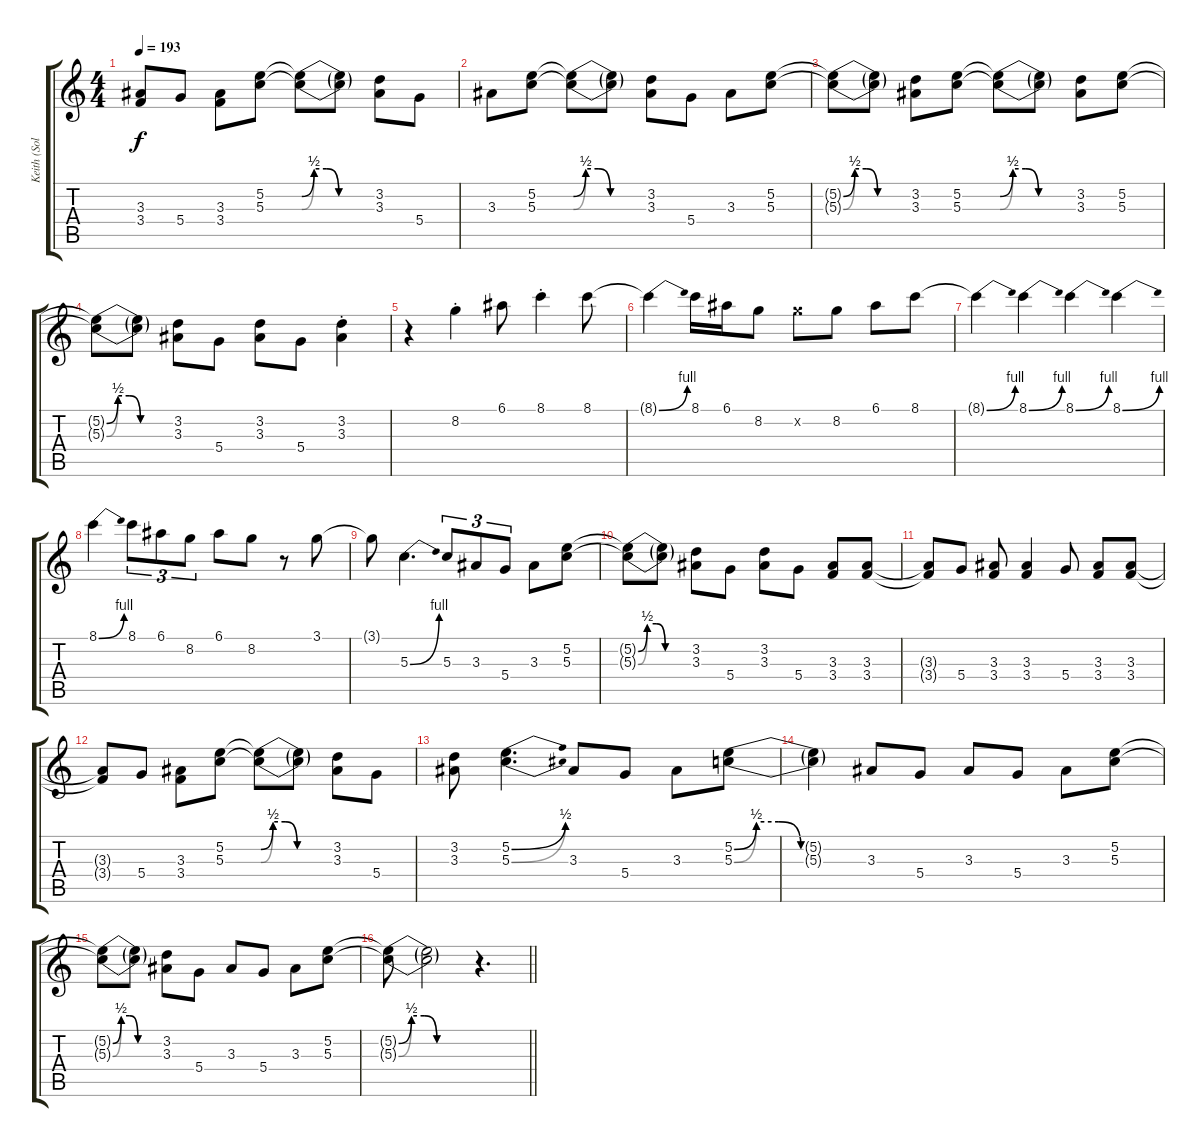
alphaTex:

\track ("Keith (Solo)" "Keith (Sol") {instrument overdrivenguitar}
\staff {score tabs}
\tuning (E4 B3 G3 D3 A2 E2) {hide}
\ts (4 4)
\tempo 193
\clef g2
\ks c
(3.3{t} 3.4{t}).8{dy f} 5.4.8 (3.3 3.4).8 (5.2 5.3).8 (5.2{be (custom 0 0 10 2 20 2 30 0 60 0) t} 5.3{be (custom 0 0 10 2 20 2 30 0 60 0) t}).8 (5.2{t} 5.3{t}).8 (3.2 3.3).8 5.4.8 |
3.3.8 (5.2 5.3).8 (5.2{be (custom 0 0 10 2 20 2 30 0 60 0) t} 5.3{be (custom 0 0 10 2 20 2 30 0 60 0) t}).8 (5.2{t} 5.3{t}).8 (3.2 3.3).8 5.4.8 3.3.8 (5.2 5.3).8 |
(5.2{be (custom 0 0 10 2 20 2 30 0 60 0) t} 5.3{be (custom 0 0 10 2 20 2 30 0 60 0) t}).8 (5.2{t} 5.3{t}).8 (3.2 3.3).8 (5.2 5.3).8 (5.2{be (custom 0 0 10 2 20 2 30 0 60 0) t} 5.3{be (custom 0 0 10 2 20 2 30 0 60 0) t}).8 (5.2{t} 5.3{t}).8 (3.2 3.3).8 (5.2 5.3).8 |
(5.2{be (custom 0 0 10 2 20 2 30 0 60 0) t} 5.3{be (custom 0 0 10 2 20 2 30 0 60 0) t}).8 (5.2{t} 5.3{t}).8 (3.2 3.3).8 5.4.8 (3.2 3.3).8 5.4.8 (3.2{st} 3.3{st}).4 |
r.4 8.2{st}.4 6.1.8 8.1{st}.4 8.1.8 |
8.1{be (bend 0 0 60 4) t}.4 8.1.16 6.1.16 8.2.8 8.2{x}.8 8.2.8 6.1.8 8.1.8 |
8.1{be (bend 0 0 60 4) t}.4 8.1{be (bend 0 0 60 4)}.4 8.1{be (bend 0 0 60 4)}.4 8.1{be (bend 0 0 60 4)}.4 |
8.1{be (bend 0 0 60 4)}.4 8.1.8{tu (3 2)} 6.1.8{tu (3 2)} 8.2.8{tu (3 2)} 6.1.8 8.2.8 r.8 3.1.8 |
3.1{t}.8 5.3{be (bend 0 0 60 4)}.4{d} 5.3.8{tu (3 2)} 3.3.8{tu (3 2)} 5.4.8{tu (3 2)} 3.3.8 (5.2 5.3).8 |
(5.2{be (custom 0 0 10 2 20 2 30 0 60 0) t} 5.3{be (custom 0 0 10 2 20 2 30 0 60 0) t}).8 (5.2{t} 5.3{t}).8 (3.2 3.3).8 5.4.8 (3.2 3.3).8 5.4.8 (3.3 3.4).8 (3.3 3.4).8 |
(3.3{t} 3.4{t}).8 5.4.8 (3.3 3.4).8 (3.3 3.4).4 5.4.8 (3.3 3.4).8 (3.3 3.4).8 |
(3.3{t} 3.4{t}).8 5.4.8 (3.3 3.4).8 (5.2 5.3).8 (5.2{be (custom 0 0 10 2 20 2 30 0 60 0) t} 5.3{be (custom 0 0 10 2 20 2 30 0 60 0) t}).8 (5.2{t} 5.3{t}).8 (3.2 3.3).8 5.4.8 |
(3.2 3.3).8 (5.2{be (bend 0 0 60 2)} 5.3{be (bend 0 0 60 2)}).4{d} 3.3.8 5.4.8 3.3.8 (5.2{be (custom 0 0 10 2 20 2 30 0 60 0)} 5.3{be (custom 0 0 10 2 20 2 30 0 60 0)}).8 |
(5.2{t} 5.3{t}).4 3.3.8 5.4.8 3.3.8 5.4.8 3.3.8 (5.2 5.3).8 |
(5.2{be (custom 0 0 10 2 20 2 30 0 60 0) t} 5.3{be (custom 0 0 10 2 20 2 30 0 60 0) t}).8 (5.2{t} 5.3{t}).8 (3.2 3.3).8 5.4.8 3.3.8 5.4.8 3.3.8 (5.2 5.3).8 |
\barLineRight lightlight
(5.2{be (custom 0 0 10 2 20 2 30 0 60 0) t} 5.3{be (custom 0 0 10 2 20 2 30 0 60 0) t}).8 (5.2{t} 5.3{t}).2 r.4{d}
